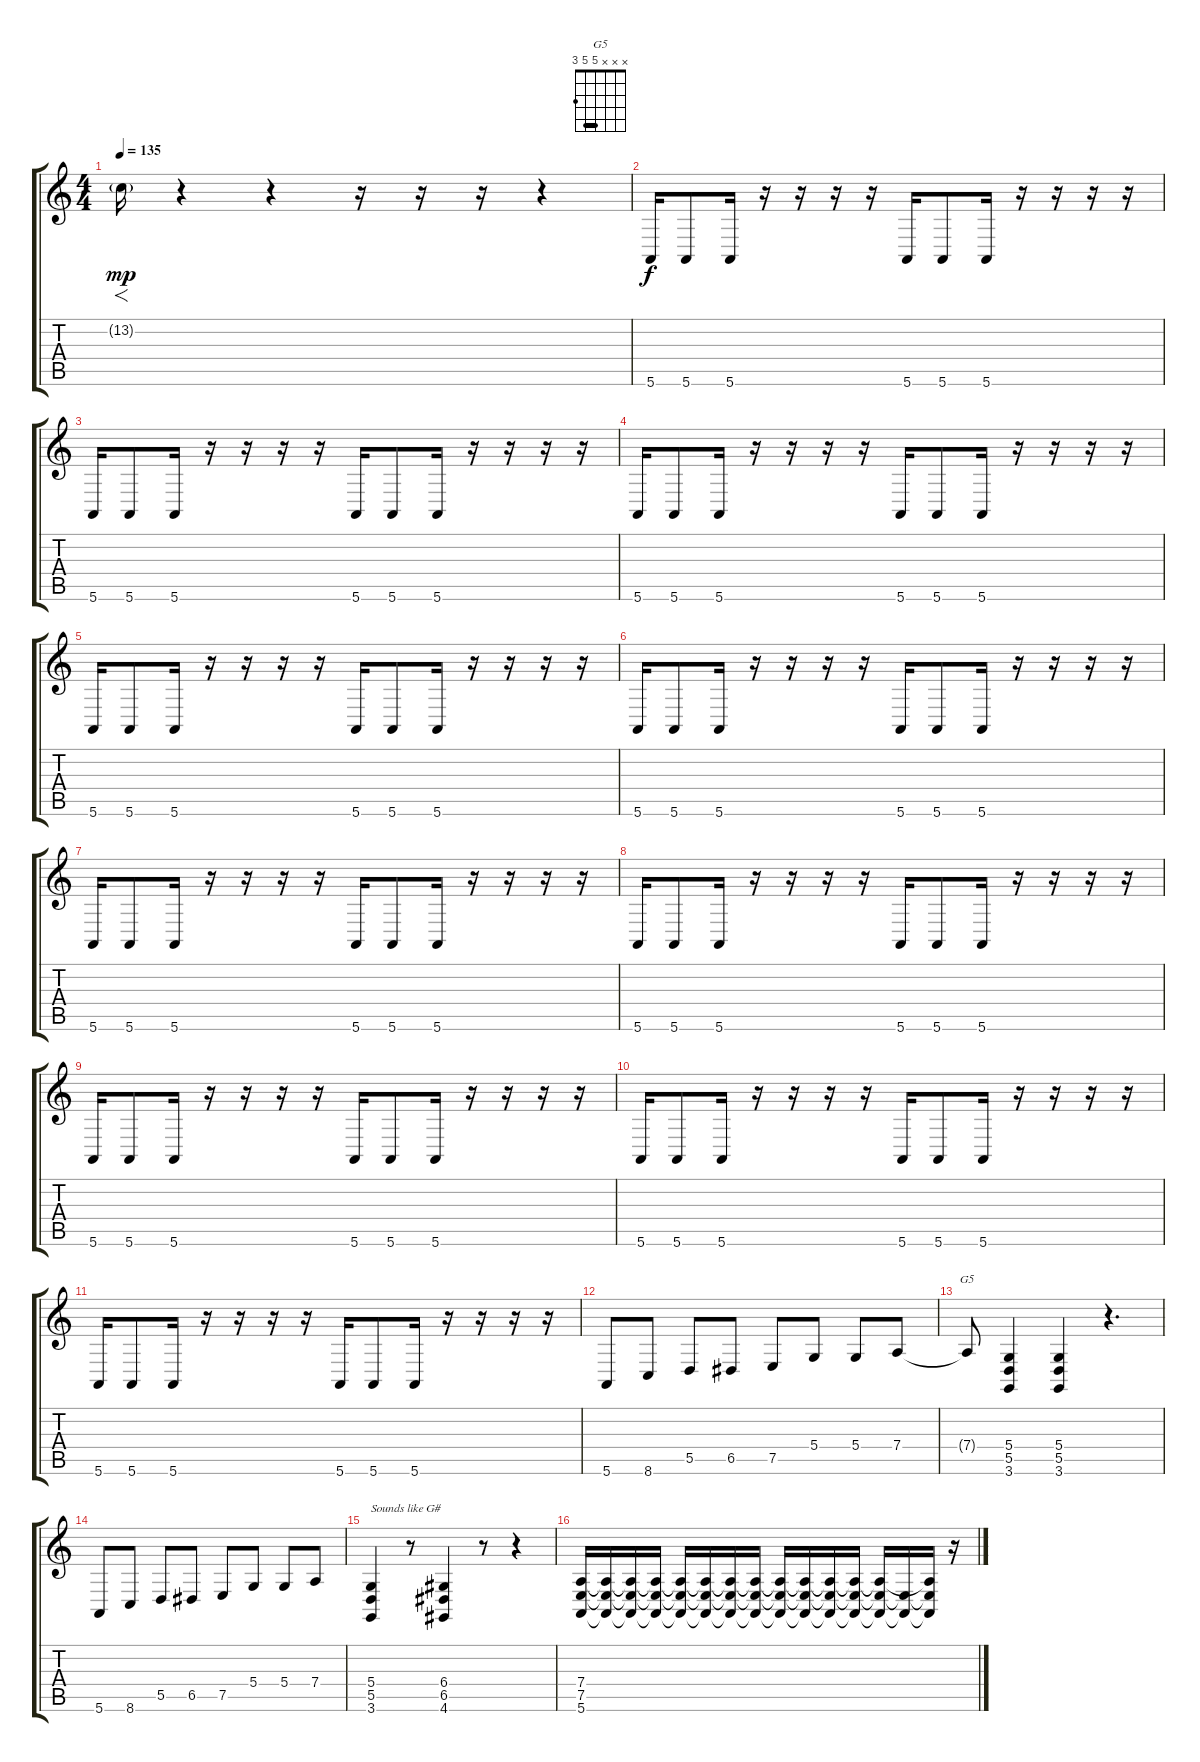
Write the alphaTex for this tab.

\track "" {instrument celesta}
\staff {score tabs}
\tuning (E4 B3 G3 D3 A2 E2) {hide}
\chord ("G5" x x x 5 5 3) {barre 5}
\ts (4 4)
\tempo 135
\clef g2
\ks c
13.2{g}.16{f dy mp} r.4 r.4 r.16 r.16 r.16 r.4{balance 8} |
5.6.16{dy f volume 7 instrument taikodrum} 5.6.8 5.6.16 r.16 r.16 r.16 r.16 5.6.16 5.6.8 5.6.16 r.16 r.16 r.16 r.16 |
5.6.16 5.6.8 5.6.16 r.16 r.16 r.16 r.16 5.6.16 5.6.8 5.6.16 r.16 r.16 r.16 r.16 |
5.6.16 5.6.8 5.6.16 r.16 r.16 r.16 r.16 5.6.16 5.6.8 5.6.16 r.16 r.16 r.16 r.16 |
5.6.16 5.6.8 5.6.16 r.16 r.16 r.16 r.16 5.6.16 5.6.8 5.6.16 r.16 r.16 r.16 r.16 |
5.6.16 5.6.8 5.6.16 r.16 r.16 r.16 r.16 5.6.16 5.6.8 5.6.16 r.16 r.16 r.16 r.16 |
5.6.16 5.6.8 5.6.16 r.16 r.16 r.16 r.16 5.6.16 5.6.8 5.6.16 r.16 r.16 r.16 r.16 |
5.6.16 5.6.8 5.6.16 r.16 r.16 r.16 r.16 5.6.16 5.6.8 5.6.16 r.16 r.16 r.16 r.16 |
5.6.16 5.6.8 5.6.16 r.16 r.16 r.16 r.16 5.6.16 5.6.8 5.6.16 r.16 r.16 r.16 r.16 |
5.6.16 5.6.8 5.6.16 r.16 r.16 r.16 r.16 5.6.16 5.6.8 5.6.16 r.16 r.16 r.16 r.16 |
5.6.16 5.6.8 5.6.16 r.16 r.16 r.16 r.16 5.6.16 5.6.8 5.6.16 r.16 r.16 r.16 r.16 |
5.6.8 8.6.8 5.5.8 6.5.8 7.5.8 5.4.8 5.4.8 7.4.8 |
7.4{t}.8{ch "G5"} (5.4 5.5 3.6).4 (5.4 5.5 3.6).4 r.4{d} |
5.6.8 8.6.8 5.5.8 6.5.8 7.5.8 5.4.8 5.4.8 7.4.8 |
(5.4 5.5 3.6).4{txt "Sounds like G#"} r.8 (6.4 6.5 4.6).4 r.8 r.4 |
(7.4 7.5 5.6).16 (7.4{t} 7.5{t} 5.6{t}).16{volume 12} (7.4{t} 7.5{t} 5.6{t}).16{volume 11} (7.4{t} 7.5{t} 5.6{t}).16{volume 10} (7.4{t} 7.5{t} 5.6{t}).16{volume 9} (7.4{t} 7.5{t} 5.6{t}).16{volume 8} (7.4{t} 7.5{t} 5.6{t}).16{volume 7} (7.4{t} 7.5{t} 5.6{t}).16{volume 6} (7.4{t} 7.5{t} 5.6{t}).16{volume 5} (7.4{t} 7.5{t} 5.6{t}).16{volume 4} (7.4{t} 7.5{t} 5.6{t}).16{volume 4} (7.4{t} 7.5{t} 5.6{t}).16{volume 3} (7.4{t} 7.5{t} 5.6{t}).16{volume 2} (7.5{t} 5.6{t}).16{volume 1} (7.4{t} 7.5{t} 5.6{t}).16{volume 0} r.16{volume 13}
